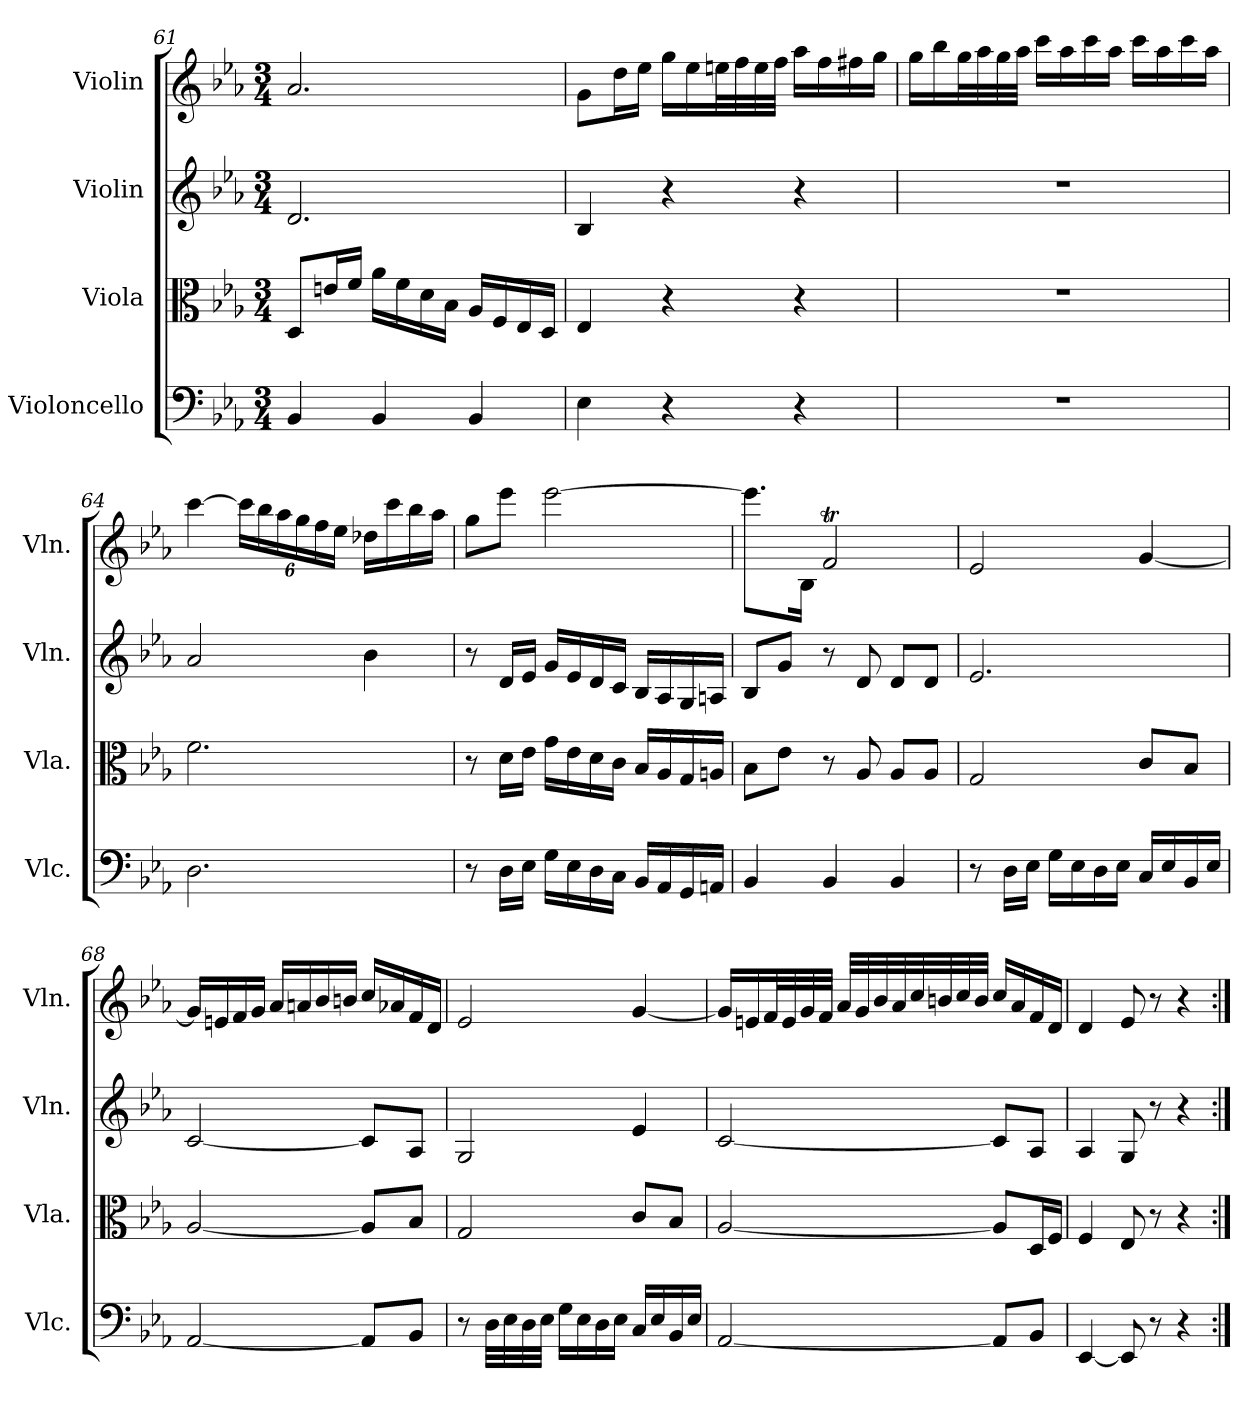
**kern	**kern	**kern	**kern
*part4	*part3	*part2	*part1
*staff4	*staff3	*staff2	*staff1
*I"Violoncello	*I"Viola	*I"Violin	*I"Violin
*I'Vlc.	*I'Vla.	*I'Vln.	*I'Vln.
*clefF4	*clefC3	*clefG2	*clefG2
*k[b-e-a-]	*k[b-e-a-]	*k[b-e-a-]	*k[b-e-a-]
*E-:	*E-:	*E-:	*E-:
*M3/4	*M3/4	*M3/4	*M3/4
=61	=61	=61	=61
4BB-/	8D/L	2.d/	2.a-/
.	16en/L	.	.
.	16f/JJ	.	.
4BB-/	16a-\LL	.	.
.	16f\	.	.
.	16d\	.	.
.	16B-\JJ	.	.
4BB-/	16A-/LL	.	.
.	16F/	.	.
.	16E-/	.	.
.	16D/JJ	.	.
=62	=62	=62	=62
4E-\	4E-/	4B-/	8g\L
.	.	.	16dd\L
.	.	.	16ee-\JJ
4r	4r	4r	16gg\LL
.	.	.	16ee-\
.	.	.	32een\L
.	.	.	32ff\
.	.	.	32ee\
.	.	.	32ff\JJJ
4r	4r	4r	16aa-\LL
.	.	.	16ff\
.	.	.	16ff#X\
.	.	.	16gg\JJ
=63	=63	=63	=63
2.r	2.r	2.r	16gg\LL
.	.	.	16bb-\
.	.	.	32gg\L
.	.	.	32aa-\
.	.	.	32gg\
.	.	.	32aa-\JJJ
.	.	.	16ccc\LL
.	.	.	16aa-\
.	.	.	16ccc\
.	.	.	16aa-\JJ
.	.	.	16ccc\LL
.	.	.	16aa-\
.	.	.	16ccc\
.	.	.	16aa-\JJ
=64	=64	=64	=64
2.D\	2.f\	2a-/	[4ccc\
*	*	*	*Xbrackettup
.	.	.	24ccc\LL]
.	.	.	24bb-\
.	.	.	24aa-\
.	.	.	24gg\
.	.	.	24ff\
.	.	.	24ee-\JJ
.	.	4b-\	16dd-X\LL
.	.	.	16ccc\
.	.	.	16bb-\
.	.	.	16aa-\JJ
=65	=65	=65	=65
8r	8r	8r	8gg\L
16D\LL	16d\LL	16d/LL	8eee-\J
16E-\JJ	16e-\JJ	16e-/JJ	.
16G\LL	16g\LL	16g/LL	[2eee-\
16E-\	16e-\	16e-/	.
16D\	16d\	16d/	.
16C\JJ	16c\JJ	16c/JJ	.
16BB-/LL	16B-/LL	16B-/LL	.
16AA-/	16A-/	16A-/	.
16GG/	16G/	16G/	.
16AAn/JJ	16An/JJ	16An/JJ	.
=66	=66	=66	=66
4BB-/	8B-\L	8B-/L	8.eee-\L]
.	8e-\J	8g/J	.
.	.	.	16B-\Jk
4BB-/	8r	8r	2fT/
.	8A-/	8d/	.
4BB-/	8A-/L	8d/L	.
.	8A-/J	8d/J	.
=67	=67	=67	=67
8r	2G/	2.e-/	2e-/
16D\LL	.	.	.
16E-\JJ	.	.	.
16G\LL	.	.	.
16E-\	.	.	.
16D\	.	.	.
16E-\JJ	.	.	.
16C/LL	8c/L	.	[4g/
16E-/	.	.	.
16BB-/	8B-/J	.	.
16E-/JJ	.	.	.
=68	=68	=68	=68
[2AA-/	[2A-/	[2c/	16g/LL]
.	.	.	16en/
.	.	.	16f/
.	.	.	16g/JJ
.	.	.	16a-/LL
.	.	.	16an/
.	.	.	16b-/
.	.	.	16bn/JJ
8AA-/L]	8A-/L]	8c/L]	16cc/LL
.	.	.	16a-X/
8BB-/J	8B-/J	8A-/J	16f/
.	.	.	16d/JJ
=69	=69	=69	=69
8r	2G/	2G/	2e-/
32D\LLL	.	.	.
32E-\	.	.	.
32D\	.	.	.
32E-\JJJ	.	.	.
16G\LL	.	.	.
16E-\	.	.	.
16D\	.	.	.
16E-\JJ	.	.	.
16C/LL	8c/L	4e-/	[4g/
16E-/	.	.	.
16BB-/	8B-/J	.	.
16E-/JJ	.	.	.
=70	=70	=70	=70
[2AA-/	[2A-/	[2c/	16g/LL]
.	.	.	16en/
.	.	.	32f/L
.	.	.	32e/
.	.	.	32g/
.	.	.	32f/JJJ
.	.	.	32a-/LLL
.	.	.	32g/
.	.	.	32b-/
.	.	.	32a-/
.	.	.	32cc/
.	.	.	32bn/
.	.	.	32cc/
.	.	.	32b/JJJ
8AA-/L]	8A-/L]	8c/L]	16cc/LL
.	.	.	16a-/
8BB-/J	16D/L	8A-/J	16f/
.	16F/JJ	.	16d/JJ
=71	=71	=71	=71
[4EE-/	4F/	4A-/	4d/
8EE-/]	8E-/	8G/	8e-/
8r	8r	8r	8r
4r	4r	4r	4r
=:|!	=:|!	=:|!	=:|!
*-	*-	*-	*-
